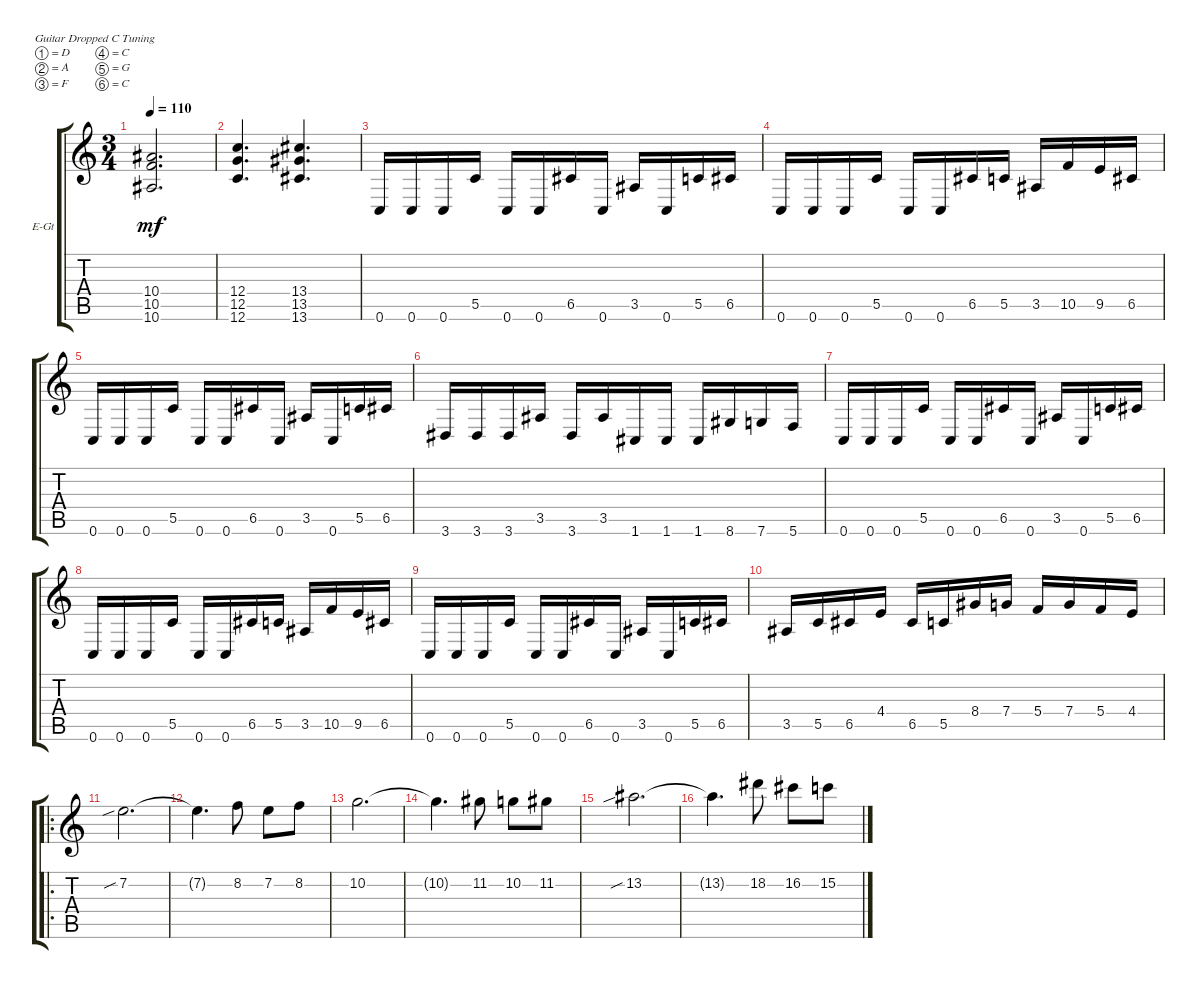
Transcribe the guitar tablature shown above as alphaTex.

\defaultSystemsLayout 4
\bracketExtendMode groupsimilarinstruments
\firstSystemTrackNameOrientation horizontal
\otherSystemsTrackNameOrientation horizontal
\track ("Electric Guitar" "E-Gt") {instrument distortionguitar}
\staff {score tabs}
\tuning (D4 A3 F3 C3 G2 C2)
\ts (3 4)
\tempo 110
\clef g2
\ks c
(10.6 10.5 10.4).2{d dy mf} |
(12.6 12.5 12.4).4{d} (13.4 13.5 13.6).4{d} |
0.6.16 0.6.16 0.6.16 5.5.16 0.6.16 0.6.16 6.5.16 0.6.16 3.5.16 0.6.16 5.5.16 6.5.16 |
0.6.16 0.6.16 0.6.16 5.5.16 0.6.16 0.6.16 6.5.16 5.5.16 3.5.16 10.5.16 9.5.16 6.5.16 |
0.6.16 0.6.16 0.6.16 5.5.16 0.6.16 0.6.16 6.5.16 0.6.16 3.5.16 0.6.16 5.5.16 6.5.16 |
3.6.16 3.6.16 3.6.16 3.5.16 3.6.16 3.5.16 1.6.16 1.6.16 1.6.16 8.6.16 7.6.16 5.6.16 |
0.6.16 0.6.16 0.6.16 5.5.16 0.6.16 0.6.16 6.5.16 0.6.16 3.5.16 0.6.16 5.5.16 6.5.16 |
0.6.16 0.6.16 0.6.16 5.5.16 0.6.16 0.6.16 6.5.16 5.5.16 3.5.16 10.5.16 9.5.16 6.5.16 |
0.6.16 0.6.16 0.6.16 5.5.16 0.6.16 0.6.16 6.5.16 0.6.16 3.5.16 0.6.16 5.5.16 6.5.16 |
3.5.16 5.5.16 6.5.16 4.4.16 6.5.16 5.5.16 8.4.16 7.4.16 5.4.16 7.4.16 5.4.16 4.4.16 |
\ro
7.2{sib}.2{d} |
7.2{t}.4{d} 8.2.8 7.2.8 8.2.8 |
10.2.2{d} |
10.2{t}.4{d} 11.2.8 10.2.8 11.2.8 |
13.2{sib}.2{d} |
13.2{t}.4{d} 18.2.8 16.2.8 15.2.8
